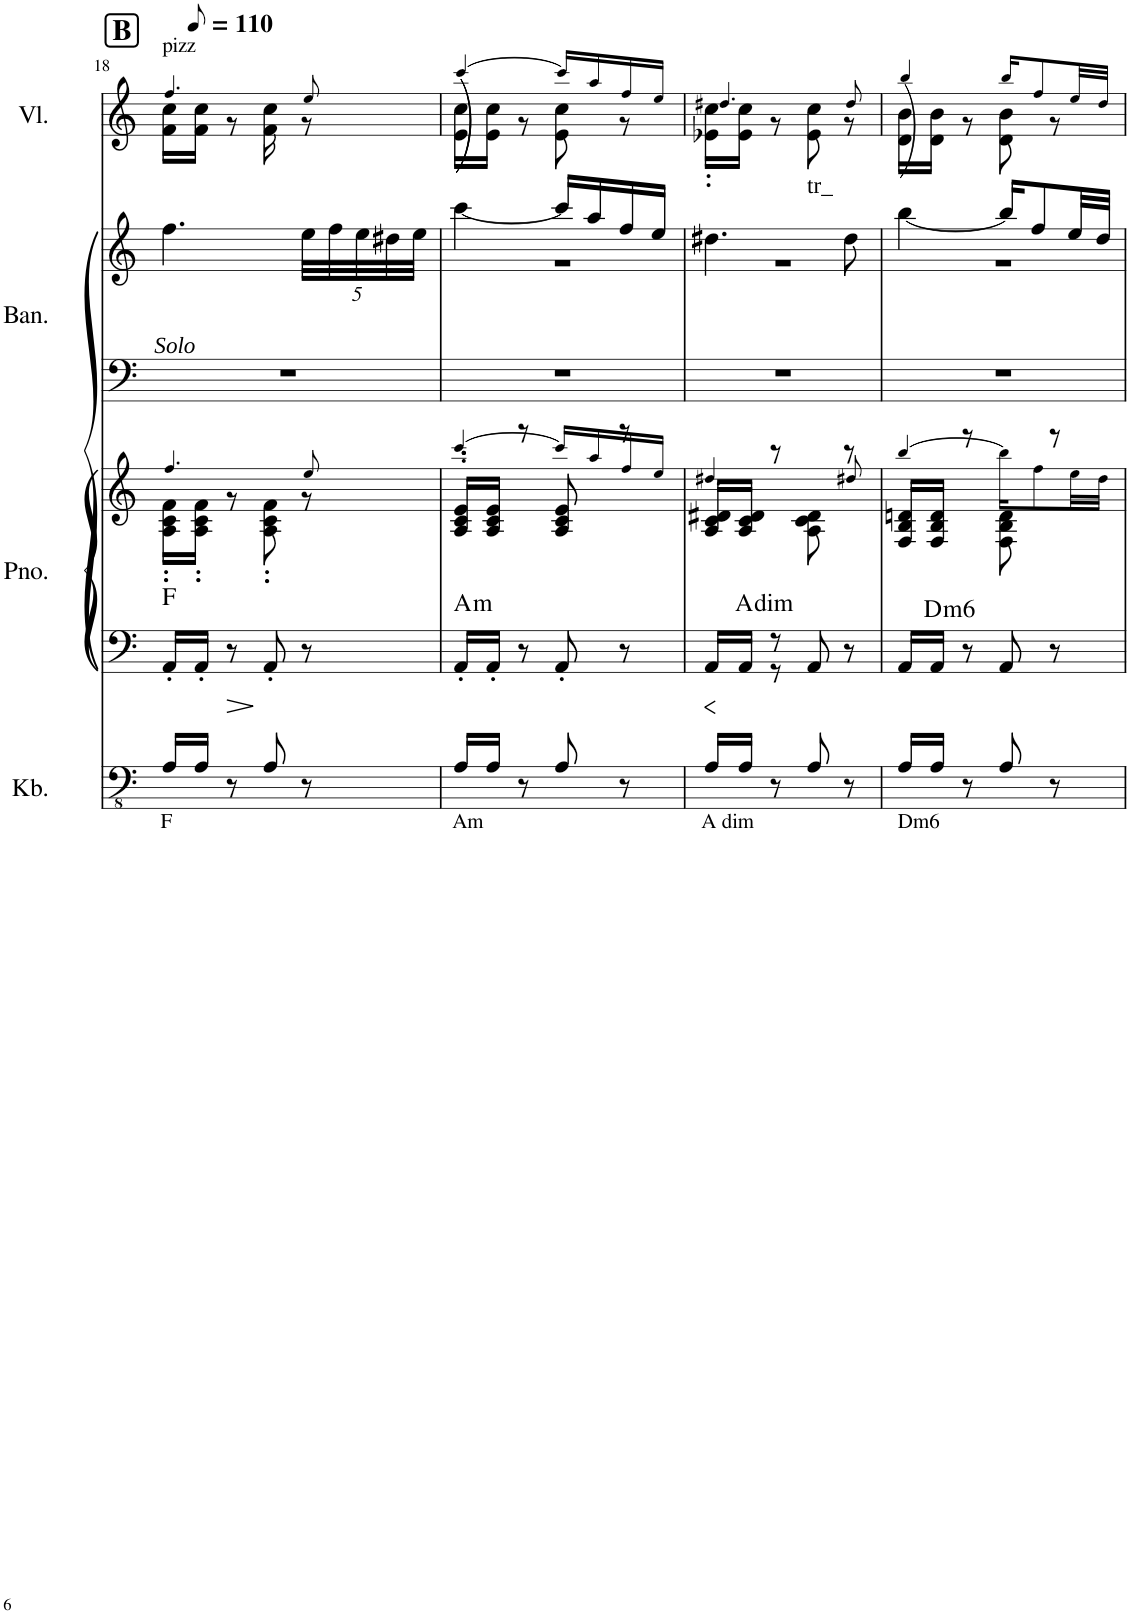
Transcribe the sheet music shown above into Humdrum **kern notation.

**kern	**kern	**harte	**kern	**kern	**kern	**kern	**text
*part6	*part5	*part5	*part4	*part3	*part2	*part1	*part1
*staff6	*staff5	*	*staff4	*staff3	*staff2	*staff1	*staff1
*I"Kontrabass	*I"Piano	*	*I"Piano	*I"Bandoneon	*I"Bandoneon	*I"Violine	*
*I'Kb.	*I'Pno.	*	*I'Pno.	*I'Ban.	*I'Ban.	*I'Vl.	*
!!LO:PB:g=z
*clefFv4	*clefF4	*	*clefG2	*clefF4	*clefG2	*clefG2	*
*Trd7c12	*	*	*	*	*	*	*
*k[]	*k[]	*	*k[]	*k[]	*k[]	*k[]	*
*M4/8	*M4/8	*	*M4/8	*M4/8	*M4/8	*M4/8	*
*MM55	*MM55	*	*MM55	*MM55	*MM55	*MM55	*
!!LO:REH:place=s1:a:B:cj:fs=14:t=B
=18	=18	=18	=18	=18	=18	=18	=18
*	*	*	*^	*	*	*^	*
!	!	!	!	!	!	!	!LO:TX:a:t=pizz	!	!
!	!	!	!	!	!	!LO:TX:b:i:t=Solo	!	!	!
!LO:TX:b:t=F	!	!	!	!	!	!	!	!	!
16AA/LL	16AA'/LL	F:maj	4.ff/	16A\' 16c\' 16f\'LL	2r	4.ff\	4.ff/	16f\ 16cc\LL	.
16AA/JJ	16AA'/JJ	.	.	16A\' 16c\' 16f\'JJ	.	.	.	16f\ 16cc\JJ	.
8r	8r	.	.	8r	.	.	.	8r	.
8AA/	8AA'/	.	.	8A\' 8c\' 8f\'	.	.	.	16f\ 16cc\	.
.	.	.	.	.	.	.	.	16ryy	.
*	*	*	*	*	*	*Xbrackettup	*	*	*
8r	8r	.	8ee/	8r	.	40ee\LLL	8ee/	8r	.
.	.	.	.	.	.	40ff\	.	.	.
.	.	.	.	.	.	40ee\	.	.	.
.	.	.	.	.	.	40dd#X\	.	.	.
.	.	.	.	.	.	40ee\JJJ	.	.	.
=19	=19	=19	=19	=19	=19	=19	=19	=19	=19
*	*	*	*	*	*	*^	*	*	*
!LO:TX:b:t=Am	!	!LO:H:kt=m	!	!	!	!	!	!	!	!
16AA/LL	16AA'/LL	A:min	16A/' 16c/' 16e/'LL	4ccc/	2r	[4ccc\	2r	4ccc/	16e\ 16cc\LL	.
16AA/JJ	16AA'/JJ	.	16A/ 16c/ 16e/JJ	.	.	.	.	.	16e\ 16cc\JJ	.
8r	8r	.	8r	.	.	.	.	.	8r	.
8AA/	8AA'/	.	8A/ 8c/ 8e/	16ccc/LL	.	16ccc/LL]	.	16ccc/LL	8e\ 8cc\	.
.	.	.	.	16aa/	.	16aa/	.	16aa/	.	.
8r	8r	.	8r	16ff/	.	16ff/	.	16ff/	8r	.
.	.	.	.	16ee/JJ	.	16ee/JJ	.	16ee/JJ	.	.
=20	=20	=20	=20	=20	=20	=20	=20	=20	=20	=20
*	*^	*	*	*	*	*	*	*	*	*
!LO:TX:b:t=A dim	!	!	!	!	!	!	!	!	!	!	!
16AA/LL	16AA/LL	8ryy	.	16A/ 16c/ 16d#X/LL	4.dd#X/	2r	4.dd#X\	2r	4.dd#X/	16e-X\' 16cc\'LL	.
!	!	!	!LO:H:kt=dim	!	!	!	!	!	!	!	!
16AA/JJ	16AA/JJ	.	A:dim	16A/ 16c/ 16d#/JJ	.	.	.	.	.	16e-\ 16cc\JJ	.
8r	8r	8r	.	8r	.	.	.	.	.	8r	.
!	!	!	!	!	!	!	!	!	!	!	!LO:LY:b
8AA/	8AA/	4ryy	.	8A\ 8c\ 8d#\	.	.	.	.	.	8e-\ 8cc\	tr_
8r	8r	.	.	8r	8dd#X/	.	8dd#\	.	8dd#/	8r	.
*	*v	*v	*	*	*	*	*	*	*	*	*
=21	=21	=21	=21	=21	=21	=21	=21	=21	=21	=21
!LO:TX:b:t=Dm6	!	!	!	!	!	!	!	!	!	!
16AA/LL	16AA/LL	.	16F/ 16B/ 16dn/LL	4bb/	2r	[4bb\	2r	4bb/	16d\ 16b\LL	.
!	!	!LO:H:kt=m6	!	!	!	!	!	!	!	!
16AA/JJ	16AA/JJ	D:min6	16F/ 16B/ 16d/JJ	.	.	.	.	.	16d\ 16b\JJ	.
8r	8r	.	8r	.	.	.	.	.	8r	.
8AA/	8AA/	.	8F\ 8B\ 8d\	16bb\KL	.	16bb/KL]	.	16bb/KL	8d\ 8b\	.
.	.	.	.	8ff\	.	8ff/	.	8ff!/	.	.
8r	8r	.	8r	.	.	.	.	.	8r	.
.	.	.	.	32ee\LL	.	32ee/LL	.	32ee/LL	.	.
.	.	.	.	32dd\JJJ	.	32dd/JJJ	.	32dd/JJJ	.	.
*	*	*	*	*	*	*v	*v	*	*	*
*	*	*	*v	*v	*	*	*v	*v	*
=	=	=	=	=	=	=	=
*-	*-	*-	*-	*-	*-	*-	*-
